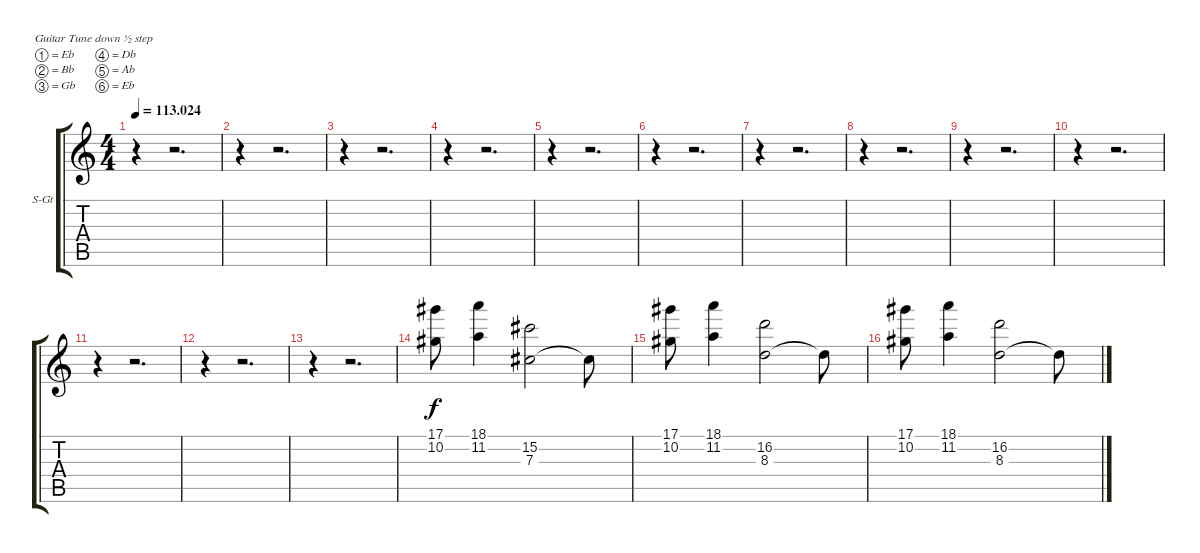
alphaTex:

\bracketExtendMode groupsimilarinstruments
\firstSystemTrackNameOrientation horizontal
\otherSystemsTrackNameOrientation horizontal
\track ("Клавишные (Иванов Д) 1" "S-Gt") {instrument fx1rain}
\staff {score tabs}
\tuning (Eb4 Bb3 Gb3 Db3 Ab2 Eb2)
\displaytranspose 12
\ts (4 4)
\tempo
113.024
\accidentals auto
\clef g2
\ottava regular
\simile none
\ks c
r.4{dy f} r.2{d} |
r.4 r.2{d} |
r.4 r.2{d} |
r.4 r.2{d} |
r.4 r.2{d} |
r.4 r.2{d} |
r.4 r.2{d} |
r.4 r.2{d} |
r.4 r.2{d} |
r.4 r.2{d} |
r.4 r.2{d} |
r.4 r.2{d} |
r.4 r.2{d} |
(17.1 10.2).8 (18.1 11.2).4 (15.2 7.3).2 7.3{t}.8 |
(17.1 10.2).8 (18.1 11.2).4 (16.2 8.3).2 8.3{t}.8 |
(17.1 10.2).8 (18.1 11.2).4 (16.2 8.3).2 8.3{t}.8
